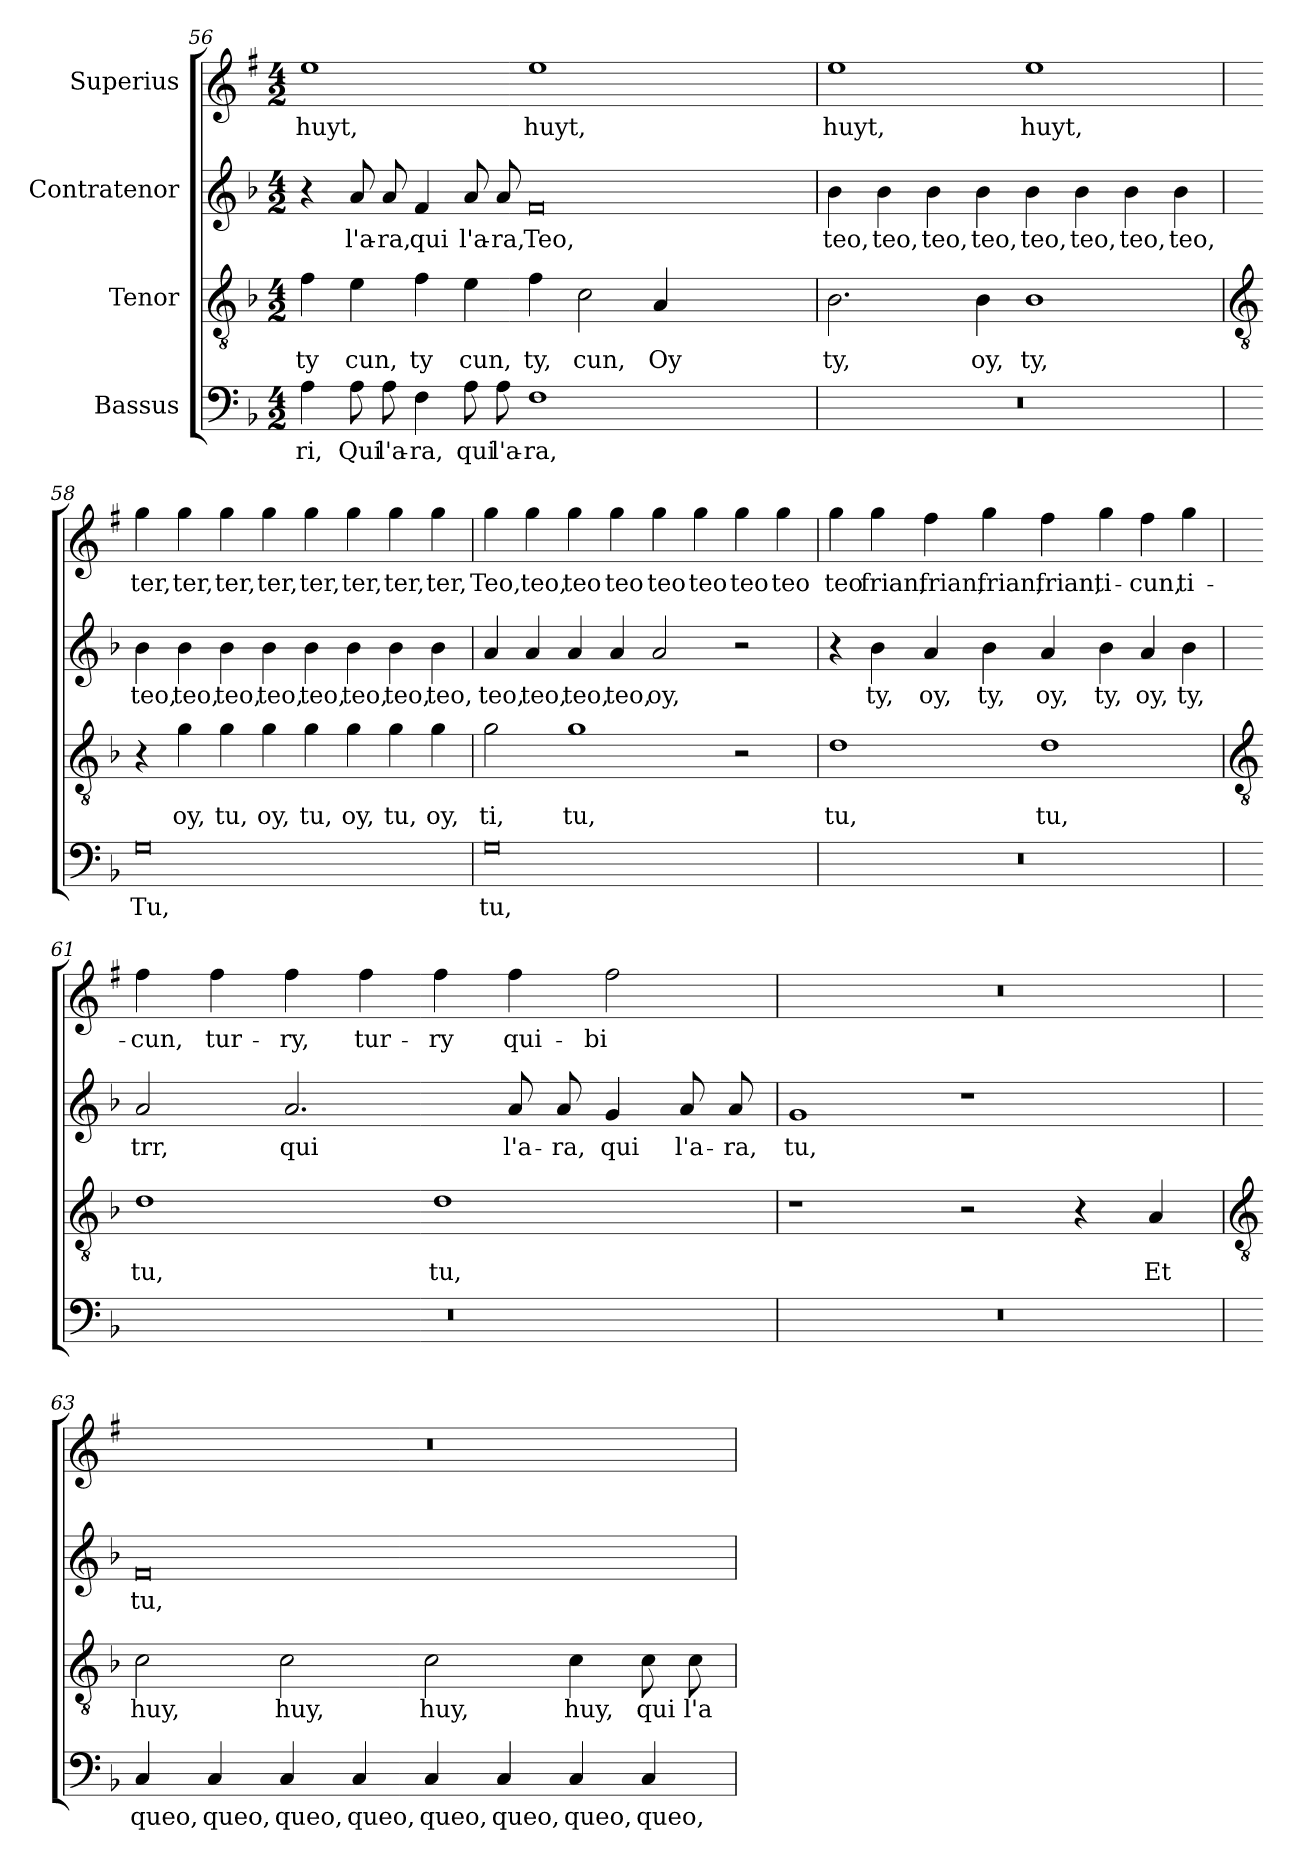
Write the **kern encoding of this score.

**kern	**text	**kern	**text	**kern	**text	**kern	**text
*part4	*part4	*part3	*part3	*part2	*part2	*part1	*part1
*staff4	*staff4	*staff3	*staff3	*staff2	*staff2	*staff1	*staff1
*I"Bassus	*	*I"Tenor	*	*I"Contratenor	*	*I"Superius	*
!!LO:LB:g=z
*clefF4	*	*clefGv2	*	*clefG2	*	*clefG2	*
*	*	*	*	*	*	*ITrd1c2	*
*k[b-]	*	*k[b-]	*	*k[b-]	*	*k[b-]	*
*F:	*	*F:	*	*F:	*	*F:	*
*M4/2	*	*M4/2	*	*M4/2	*	*M4/2	*
=56	=56	=56	=56	=56	=56	=56	=56
!	!LO:LY:b	!	!LO:LY:b	!	!	!	!LO:LY:b
4A	-ri,	4f	ty	4r	.	1dd	huyt,
!	!LO:LY:b	!	!LO:LY:b	!	!LO:LY:b	!	!
8A	Qui	4e	cun,	8a	l'a-	.	.
!	!LO:LY:b	!	!	!	!LO:LY:b	!	!
8A	l'a-	.	.	8a	-ra,	.	.
!	!LO:LY:b	!	!LO:LY:b	!	!LO:LY:b	!	!
4F	-ra,	4f	ty	4f	qui	.	.
!	!LO:LY:b	!	!LO:LY:b	!	!LO:LY:b	!	!
8A	qui	4e	cun,	8a	l'a-	.	.
!	!LO:LY:b	!	!	!	!LO:LY:b	!	!
8A	l'a-	.	.	8a	-ra,	.	.
!	!LO:LY:b	!	!LO:LY:b	!	!LO:LY:b	!	!LO:LY:b
1F	-ra,	4f	ty,	0f	Teo,	1dd	huyt,
!	!	!	!LO:LY:b	!	!	!	!
.	.	2c	cun,	.	.	.	.
!	!	!	!LO:LY:b	!	!	!	!
.	.	4A	Oy	.	.	.	.
1ryy	.	1ryy	.	.	.	1ryy	.
!!LO:LB:g=z
=57	=57	=57	=57	=57	=57	=57	=57
!	!	!	!LO:LY:b	!	!LO:LY:b	!	!LO:LY:b
0r	.	2.B-	ty,	4b-	teo,	1dd	huyt,
!	!	!	!	!	!LO:LY:b	!	!
.	.	.	.	4b-	teo,	.	.
!	!	!	!	!	!LO:LY:b	!	!
.	.	.	.	4b-	teo,	.	.
!	!	!	!LO:LY:b	!	!LO:LY:b	!	!
.	.	4B-	oy,	4b-	teo,	.	.
!	!	!	!LO:LY:b	!	!LO:LY:b	!	!LO:LY:b
.	.	1B-	ty,	4b-	teo,	1dd	huyt,
!	!	!	!	!	!LO:LY:b	!	!
.	.	.	.	4b-	teo,	.	.
!	!	!	!	!	!LO:LY:b	!	!
.	.	.	.	4b-	teo,	.	.
!	!	!	!	!	!LO:LY:b	!	!
.	.	.	.	4b-	teo,	.	.
!!LO:LB:g=z
=58	=58	=58	=58	=58	=58	=58	=58
*	*	*clefGv2	*	*	*	*	*
!	!LO:LY:b	!	!	!	!LO:LY:b	!	!LO:LY:b
0G	Tu,	4r	.	4b-	teo,	4ff	ter,
!	!	!	!LO:LY:b	!	!LO:LY:b	!	!LO:LY:b
.	.	4g	oy,	4b-	teo,	4ff	ter,
!	!	!	!LO:LY:b	!	!LO:LY:b	!	!LO:LY:b
.	.	4g	tu,	4b-	teo,	4ff	ter,
!	!	!	!LO:LY:b	!	!LO:LY:b	!	!LO:LY:b
.	.	4g	oy,	4b-	teo,	4ff	ter,
!	!	!	!LO:LY:b	!	!LO:LY:b	!	!LO:LY:b
.	.	4g	tu,	4b-	teo,	4ff	ter,
!	!	!	!LO:LY:b	!	!LO:LY:b	!	!LO:LY:b
.	.	4g	oy,	4b-	teo,	4ff	ter,
!	!	!	!LO:LY:b	!	!LO:LY:b	!	!LO:LY:b
.	.	4g	tu,	4b-	teo,	4ff	ter,
!	!	!	!LO:LY:b	!	!LO:LY:b	!	!LO:LY:b
.	.	4g	oy,	4b-	teo,	4ff	ter,
!!LO:LB:g=z
=59	=59	=59	=59	=59	=59	=59	=59
!	!LO:LY:b	!	!LO:LY:b	!	!LO:LY:b	!	!LO:LY:b
0G	tu,	2g	ti,	4a	teo,	4ff	Teo,
!	!	!	!	!	!LO:LY:b	!	!LO:LY:b
.	.	.	.	4a	teo,	4ff	teo,
!	!	!	!LO:LY:b	!	!LO:LY:b	!	!LO:LY:b
.	.	1g	tu,	4a	teo,	4ff	teo
!	!	!	!	!	!LO:LY:b	!	!LO:LY:b
.	.	.	.	4a	teo,	4ff	teo
!	!	!	!	!	!LO:LY:b	!	!LO:LY:b
.	.	.	.	2a	oy,	4ff	teo
!	!	!	!	!	!	!	!LO:LY:b
.	.	.	.	.	.	4ff	teo
!	!	!	!	!	!	!	!LO:LY:b
.	.	2r	.	2r	.	4ff	teo
!	!	!	!	!	!	!	!LO:LY:b
.	.	.	.	.	.	4ff	teo
!!LO:LB:g=z
=60	=60	=60	=60	=60	=60	=60	=60
!	!	!	!LO:LY:b	!	!	!	!LO:LY:b
0r	.	1d	tu,	4r	.	4ff	teo
!	!	!	!	!	!LO:LY:b	!	!LO:LY:b
.	.	.	.	4b-	ty,	4ff	frian,
!	!	!	!	!	!LO:LY:b	!	!LO:LY:b
.	.	.	.	4a	oy,	4ee	frian,
!	!	!	!	!	!LO:LY:b	!	!LO:LY:b
.	.	.	.	4b-	ty,	4ff	frian,
!	!	!	!LO:LY:b	!	!LO:LY:b	!	!LO:LY:b
.	.	1d	tu,	4a	oy,	4ee	frian,
!	!	!	!	!	!LO:LY:b	!	!LO:LY:b
.	.	.	.	4b-	ty,	4ff	ti-
!	!	!	!	!	!LO:LY:b	!	!LO:LY:b
.	.	.	.	4a	oy,	4ee	-cun,
!	!	!	!	!	!LO:LY:b	!	!LO:LY:b
.	.	.	.	4b-	ty,	4ff	ti-
!!LO:LB:g=z
=61	=61	=61	=61	=61	=61	=61	=61
*	*	*clefGv2	*	*	*	*	*
!	!	!	!LO:LY:b	!	!LO:LY:b	!	!LO:LY:b
0r	.	1d	tu,	2a	trr,	4ee	-cun,
!	!	!	!	!	!	!	!LO:LY:b
.	.	.	.	.	.	4ee	tur-
!	!	!	!	!	!LO:LY:b	!	!LO:LY:b
.	.	.	.	2.a	qui	4ee	-ry,
!	!	!	!	!	!	!	!LO:LY:b
.	.	.	.	.	.	4ee	tur-
!	!	!	!LO:LY:b	!	!	!	!LO:LY:b
.	.	1d	tu,	.	.	4ee	-ry
!	!	!	!	!	!LO:LY:b	!	!LO:LY:b
.	.	.	.	8a	l'a-	4ee	qui-
!	!	!	!	!	!LO:LY:b	!	!
.	.	.	.	8a	-ra,	.	.
!	!	!	!	!	!LO:LY:b	!	!LO:LY:b
.	.	.	.	4g	qui	2ee	-bi
!	!	!	!	!	!LO:LY:b	!	!
.	.	.	.	8a	l'a-	.	.
!	!	!	!	!	!LO:LY:b	!	!
.	.	.	.	8a	-ra,	.	.
!!LO:LB:g=z
=62	=62	=62	=62	=62	=62	=62	=62
!	!	!	!	!	!LO:LY:b	!	!
0r	.	1r	.	1g	tu,	0r	.
.	.	2r	.	1r	.	.	.
.	.	4r	.	.	.	.	.
!	!	!	!LO:LY:b	!	!	!	!
.	.	4A	Et	.	.	.	.
!!LO:LB:g=z
=63	=63	=63	=63	=63	=63	=63	=63
*	*	*clefGv2	*	*	*	*	*
!	!LO:LY:b	!	!LO:LY:b	!	!LO:LY:b	!	!
4C	queo,	2c	huy,	0f	tu,	0r	.
!	!LO:LY:b	!	!	!	!	!	!
4C	queo,	.	.	.	.	.	.
!	!LO:LY:b	!	!LO:LY:b	!	!	!	!
4C	queo,	2c	huy,	.	.	.	.
!	!LO:LY:b	!	!	!	!	!	!
4C	queo,	.	.	.	.	.	.
!	!LO:LY:b	!	!LO:LY:b	!	!	!	!
4C	queo,	2c	huy,	.	.	.	.
!	!LO:LY:b	!	!	!	!	!	!
4C	queo,	.	.	.	.	.	.
!	!LO:LY:b	!	!LO:LY:b	!	!	!	!
4C	queo,	4c	huy,	.	.	.	.
!	!LO:LY:b	!	!LO:LY:b	!	!	!	!
4C	queo,	8c	qui	.	.	.	.
!	!	!	!LO:LY:b	!	!	!	!
.	.	8c	l'a-	.	.	.	.
=	=	=	=	=	=	=	=
*-	*-	*-	*-	*-	*-	*-	*-
